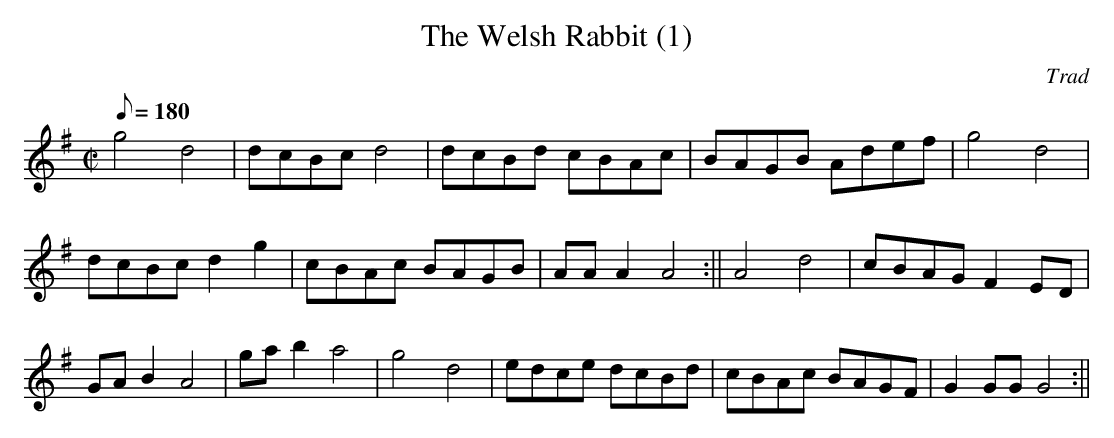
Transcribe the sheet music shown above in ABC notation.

X:1
T:The Welsh Rabbit (1)
M:C|
L:1/8
Q:180
C:Trad
K:G
g4d4|dcBcd4|dcBd cBAc|BAGB Adef|g4d4|!
dcBc d2g2|cBAc BAGB|AAA2A4:||A4d4|cBAGF2ED|!
GAB2A4|gab2a4|g4d4|edce dcBd|cBAc BAGF|G2GGG4:||
